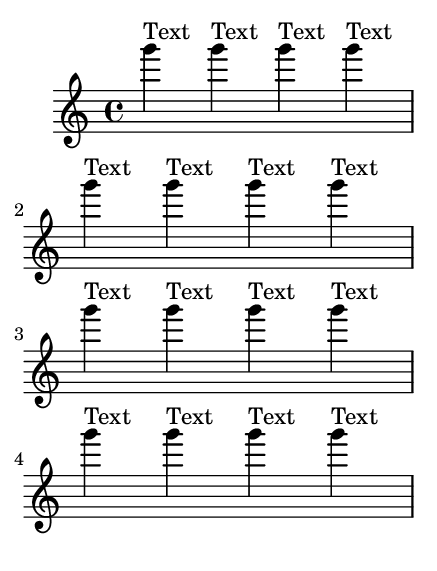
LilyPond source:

%% Generated by lilypond-book
%% Options: [exampleindent=10.16\mm,indent=0\mm,line-width=160\mm,paper-height=845.047\pt,paper-width=597.508\pt,papersize='(cons (* 597.508 pt) (* 845.047 pt))]
\include "lilypond-book-preamble.ly"


% ****************************************************************
% Start cut-&-pastable-section
% ****************************************************************

#(ly:set-option 'eps-box-padding 3.000000)



\paper {
  #(set-paper-size '(cons (* 597.508 pt) (* 845.047 pt)))
  indent = 0\mm
  line-width = 160\mm
  % offset the left padding, also add 1mm as lilypond creates cropped
  % images with a little space on the right
  line-width = #(- line-width (* mm  3.000000) (* mm 1))
}

\layout {
  
}




% ****************************************************************
% ly snippet:
% ****************************************************************
\sourcefilename "/lilypond-2.25.16/input/regression/page-breaking-outside-staff-estimation2.ly"
\sourcefileline 0
\version "2.16.0"

\header {
  texidoc = "The height-estimation routine doesn't get confused
by multiple outside-staff grobs in the same measure."
}

#(set-default-paper-size "a7")

\book {
  \repeat unfold 4 { \repeat unfold 4 {g'''4^"Text"} \break}
}



% ****************************************************************
% end ly snippet
% ****************************************************************
